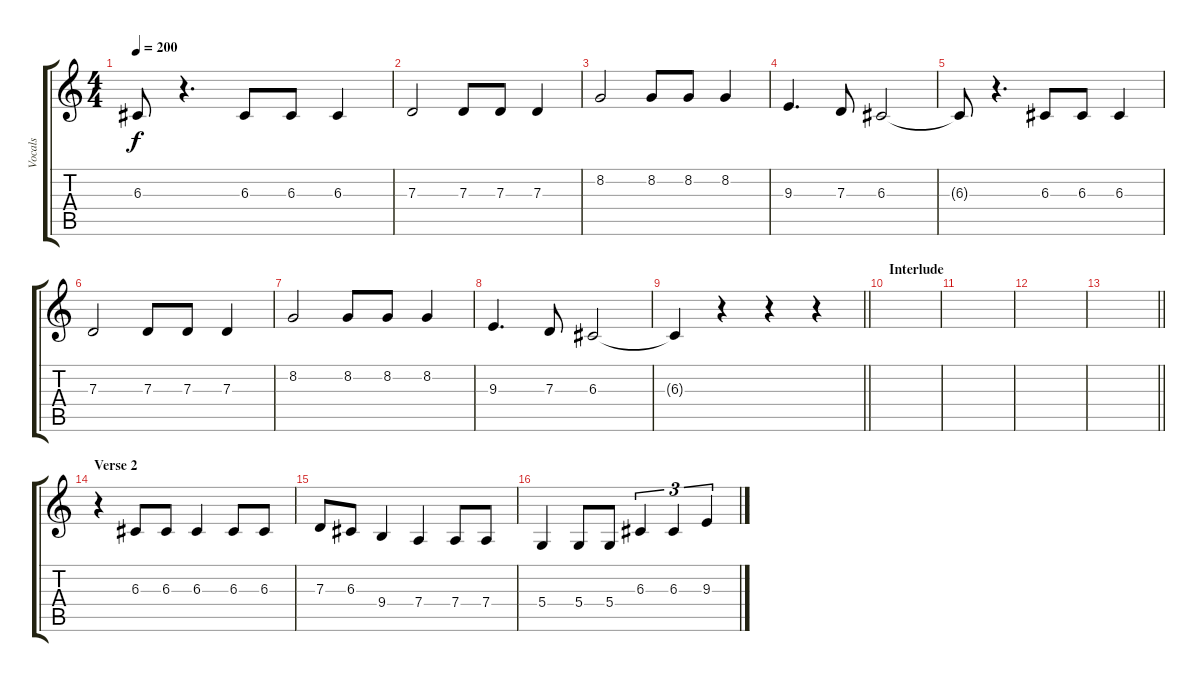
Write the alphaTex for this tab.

\track ("Vocals" "Vocals") {instrument altosax}
\staff {score tabs}
\tuning (E4 B3 G3 D3 A2 E2) {hide}
\ts (4 4)
\tempo 200
\clef g2
\ks c
6.3{t}.8{dy f} r.4{d} 6.3.8 6.3.8 6.3.4 |
7.3.2 7.3.8 7.3.8 7.3.4 |
8.2.2 8.2.8 8.2.8 8.2.4 |
9.3.4{d} 7.3.8 6.3.2 |
6.3{t}.8 r.4{d} 6.3.8 6.3.8 6.3.4 |
7.3.2 7.3.8 7.3.8 7.3.4 |
8.2.2 8.2.8 8.2.8 8.2.4 |
9.3.4{d} 7.3.8 6.3.2 |
\barLineRight lightlight
6.3{t}.4 r.4 r.4 r.4 |
\section ("" "Interlude")
|
|
|
\barLineRight lightlight
|
\section ("" "Verse 2")
r.4 6.3.8 6.3.8 6.3.4 6.3.8 6.3.8 |
7.3.8 6.3.8 9.4.4 7.4.4 7.4.8 7.4.8 |
5.4.4 5.4.8 5.4.8 6.3.4{tu (3 2)} 6.3.4{tu (3 2)} 9.3.4{tu (3 2)}
